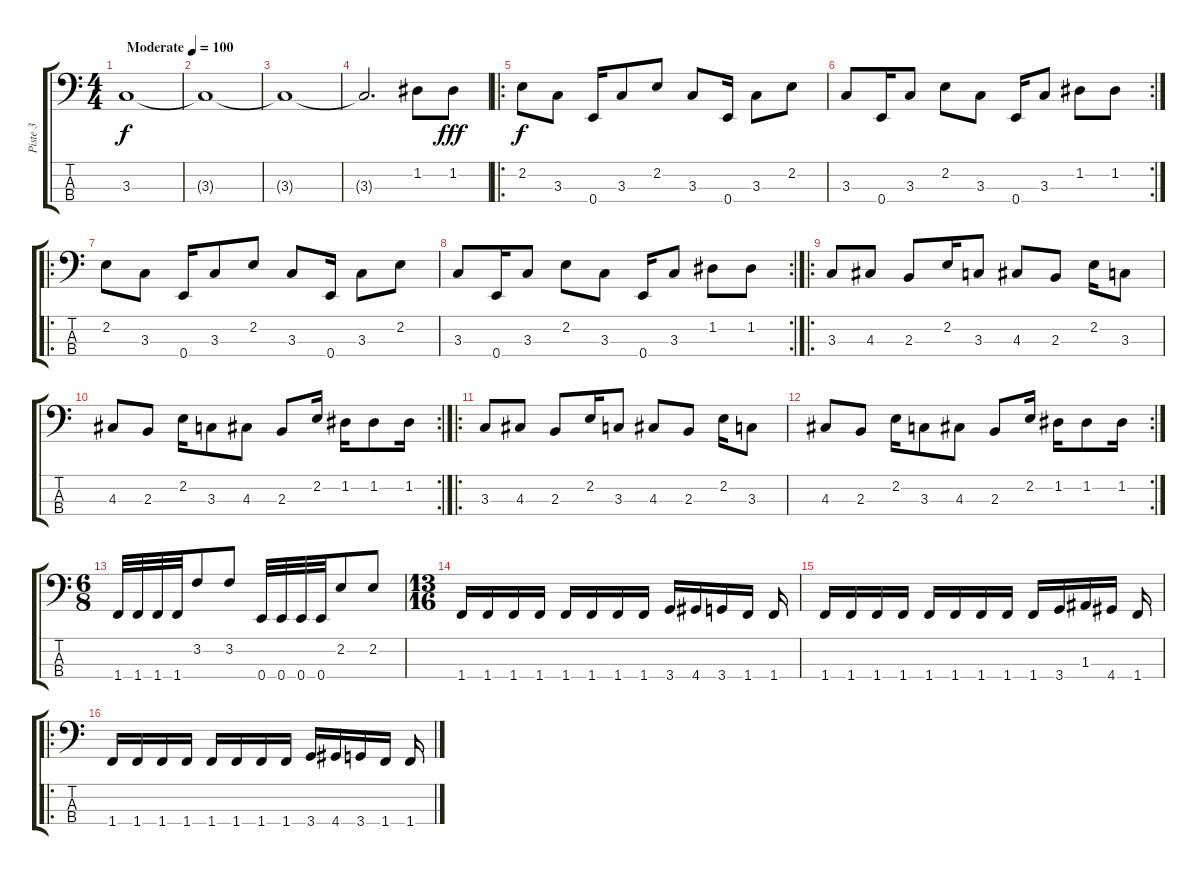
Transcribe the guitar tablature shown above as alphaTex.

\track ("Piste 3" "Piste 3") {instrument electricbassfinger}
\staff {score tabs}
\tuning (G2 D2 A1 E1) {hide}
\ts (4 4)
\tempo (100 "Moderate")
\clef f4
\ks c
3.3.1{dy f instrument electricbassfinger} |
3.3{t}.1 |
3.3{t}.1 |
3.3{t}.2{d} 1.2.8 1.2.8{dy fff} |
\ro
2.2.8{dy f} 3.3.8 0.4.16 3.3.8 2.2.8 3.3.8 0.4.16 3.3.8 2.2.8 |
\rc 2
3.3.8 0.4.16 3.3.8 2.2.8 3.3.8 0.4.16 3.3.8 1.2.8 1.2.8 |
\ro
2.2.8 3.3.8 0.4.16 3.3.8 2.2.8 3.3.8 0.4.16 3.3.8 2.2.8 |
\rc 2
3.3.8 0.4.16 3.3.8 2.2.8 3.3.8 0.4.16 3.3.8 1.2.8 1.2.8 |
\ro
3.3.8 4.3.8 2.3.8 2.2.16 3.3.8 4.3.8 2.3.8 2.2.16 3.3.8 |
\rc 2
4.3.8 2.3.8 2.2.16 3.3.8 4.3.8 2.3.8 2.2.16 1.2.16 1.2.8 1.2.16 |
\ro
3.3.8 4.3.8 2.3.8 2.2.16 3.3.8 4.3.8 2.3.8 2.2.16 3.3.8 |
\rc 2
4.3.8 2.3.8 2.2.16 3.3.8 4.3.8 2.3.8 2.2.16 1.2.16 1.2.8 1.2.16 |
\ts (6 8)
1.4.32 1.4.32 1.4.32 1.4.32 3.2.8 3.2.8 0.4.32 0.4.32 0.4.32 0.4.32 2.2.8 2.2.8 |
\ts (13 16)
1.4.16 1.4.16 1.4.16 1.4.16 1.4.16 1.4.16 1.4.16 1.4.16 3.4.16 4.4.16 3.4.16 1.4.16 1.4.16 |
1.4.16 1.4.16 1.4.16 1.4.16 1.4.16 1.4.16 1.4.16 1.4.16 1.4.16 3.4.16 1.3.16 4.4.16 1.4.16 |
\ro
1.4.16 1.4.16 1.4.16 1.4.16 1.4.16 1.4.16 1.4.16 1.4.16 3.4.16 4.4.16 3.4.16 1.4.16 1.4.16
